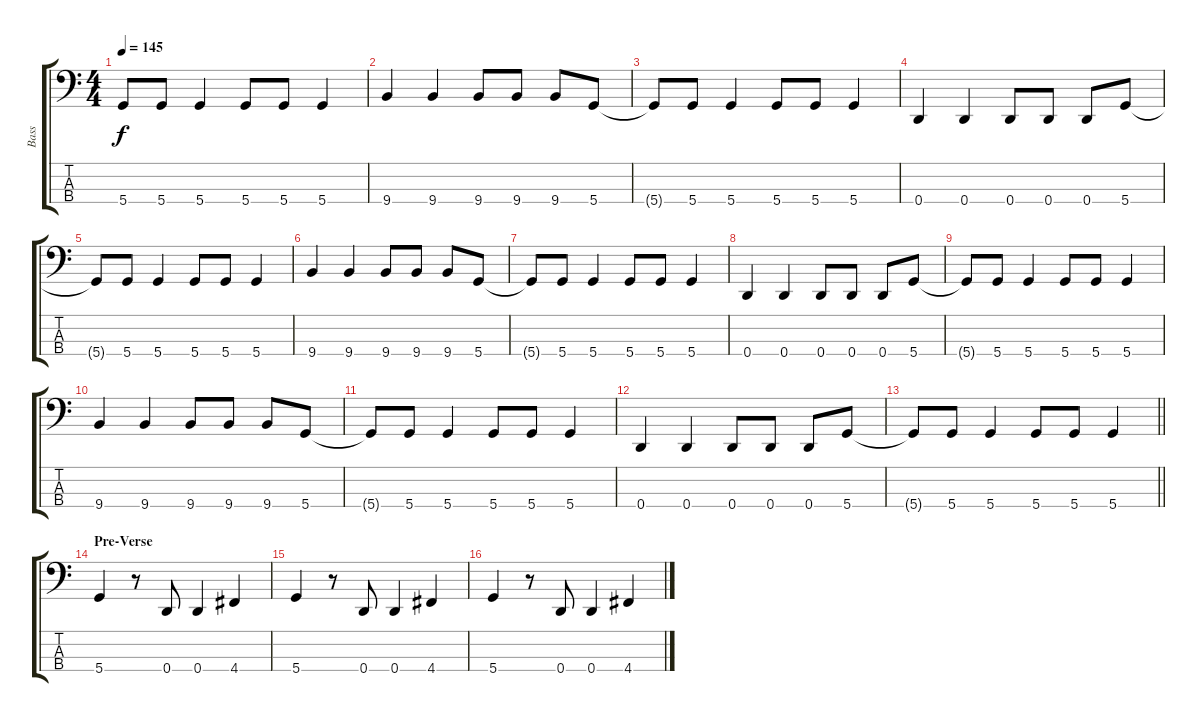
\track ("Bass" "Bass") {instrument electricbasspick}
\staff {score tabs}
\tuning (G2 D2 A1 D1) {hide}
\ts (4 4)
\tempo 145
\clef f4
\ks c
5.4{t}.8{dy f} 5.4.8 5.4.4 5.4.8 5.4.8 5.4.4 |
9.4.4 9.4.4 9.4.8 9.4.8 9.4.8 5.4.8 |
5.4{t}.8 5.4.8 5.4.4 5.4.8 5.4.8 5.4.4 |
0.4.4 0.4.4 0.4.8 0.4.8 0.4.8 5.4.8 |
5.4{t}.8 5.4.8 5.4.4 5.4.8 5.4.8 5.4.4 |
9.4.4 9.4.4 9.4.8 9.4.8 9.4.8 5.4.8 |
5.4{t}.8 5.4.8 5.4.4 5.4.8 5.4.8 5.4.4 |
0.4.4 0.4.4 0.4.8 0.4.8 0.4.8 5.4.8 |
5.4{t}.8 5.4.8 5.4.4 5.4.8 5.4.8 5.4.4 |
9.4.4 9.4.4 9.4.8 9.4.8 9.4.8 5.4.8 |
5.4{t}.8 5.4.8 5.4.4 5.4.8 5.4.8 5.4.4 |
0.4.4 0.4.4 0.4.8 0.4.8 0.4.8 5.4.8 |
\barLineRight lightlight
5.4{t}.8 5.4.8 5.4.4 5.4.8 5.4.8 5.4.4 |
\section ("" "Pre-Verse")
5.4.4 r.8 0.4.8 0.4.4 4.4.4 |
5.4.4 r.8 0.4.8 0.4.4 4.4.4 |
5.4.4 r.8 0.4.8 0.4.4 4.4.4
